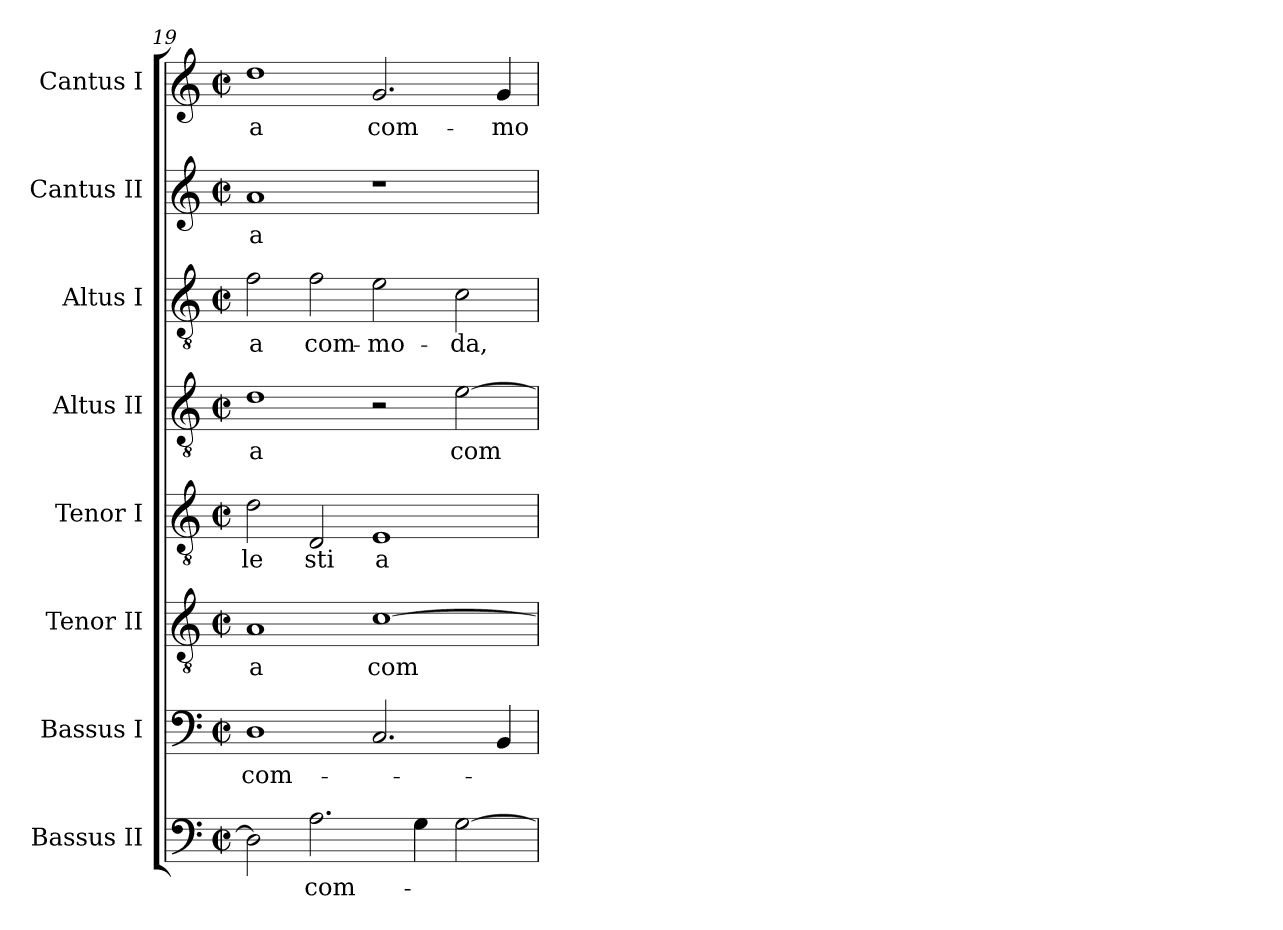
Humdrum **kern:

**kern	**text	**kern	**text	**kern	**text	**kern	**text	**kern	**text	**kern	**text	**kern	**text	**kern	**text
*part8	*part8	*part7	*part7	*part6	*part6	*part5	*part5	*part4	*part4	*part3	*part3	*part2	*part2	*part1	*part1
*staff8	*staff8	*staff7	*staff7	*staff6	*staff6	*staff5	*staff5	*staff4	*staff4	*staff3	*staff3	*staff2	*staff2	*staff1	*staff1
*I"Bassus II	*	*I"Bassus I	*	*I"Tenor II	*	*I"Tenor I	*	*I"Altus II	*	*I"Altus I	*	*I"Cantus II	*	*I"Cantus I	*
*clefF4	*	*clefF4	*	*clefGv2	*	*clefGv2	*	*clefGv2	*	*clefGv2	*	*clefG2	*	*clefG2	*
*M2/2	*	*M2/2	*	*M2/2	*	*M2/2	*	*M2/2	*	*M2/2	*	*M2/2	*	*M2/2	*
*met(c|)	*	*met(c|)	*	*met(c|)	*	*met(c|)	*	*met(c|)	*	*met(c|)	*	*met(c|)	*	*met(c|)	*
=19	=19	=19	=19	=19	=19	=19	=19	=19	=19	=19	=19	=19	=19	=19	=19
!	!	!	!LO:LY:b	!	!LO:LY:b:cj	!	!LO:LY:b:cj	!	!LO:LY:b:cj	!	!LO:LY:b:cj	!	!LO:LY:b:cj	!	!LO:LY:b:cj
2D\]	.	1D	com-	1A	a	2d\	le	1d	a	2f\	-a	1a	a	1dd	-a
!	!LO:LY:b	!	!	!	!	!	!LO:LY:b:cj	!	!	!	!LO:LY:b:cj	!	!	!	!
2.A\	com-	.	.	.	.	2D/	sti	.	.	2f\	com-	.	.	.	.
!	!	!	!	!	!LO:LY:b	!	!LO:LY:b:cj	!	!	!	!LO:LY:b:cj	!	!	!	!LO:LY:b:cj
.	.	2.C/	.	[>1c	com	1E	a	2r	.	2e\	-mo-	1r	.	2.g/	com-
4G\	.	.	.	.	.	.	.	.	.	.	.	.	.	.	.
!	!	!	!	!	!	!	!	!	!LO:LY:b	!	!LO:LY:b:cj	!	!	!	!
[>2G\	.	.	.	.	.	.	.	[>2e\	com	2c\	-da,	.	.	.	.
!	!	!	!	!	!	!	!	!	!	!	!	!	!	!	!LO:LY:b:cj
.	.	4BB/	.	.	.	.	.	.	.	.	.	.	.	4g/	-mo-
=	=	=	=	=	=	=	=	=	=	=	=	=	=	=	=
*-	*-	*-	*-	*-	*-	*-	*-	*-	*-	*-	*-	*-	*-	*-	*-
